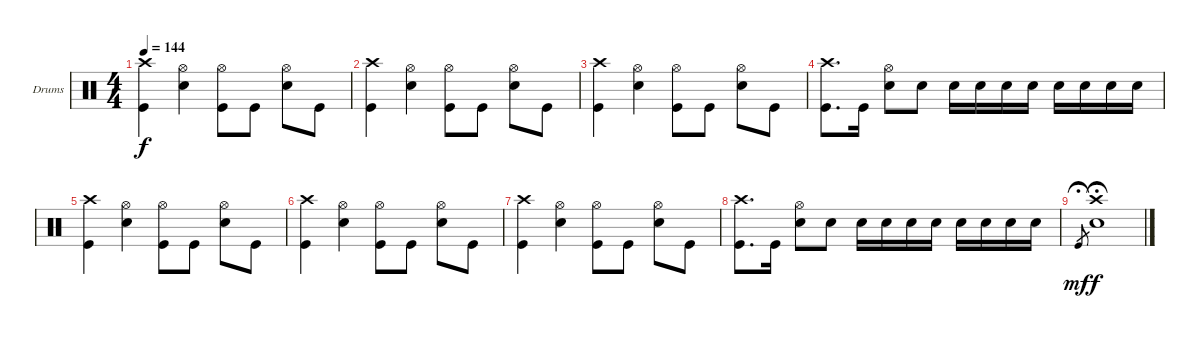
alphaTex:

\defaultSystemsLayout 4
\bracketExtendMode groupsimilarinstruments
\firstSystemTrackNameOrientation horizontal
\otherSystemsTrackNameOrientation horizontal
\track ("Drumkit" "Drums") {instrument percussion}
\staff {score}
\articulation defaults
\ts (4 4)
\tempo 144
\clef neutral
\scale
1.02648
\ks c
("Crash high (hit)" "Kick (hit)").4{dy f} ("Hi-Hat (open)" "Snare (hit) 2").4 ("Hi-Hat (open)" "Kick (hit)").8 "Kick (hit)".8 ("Hi-Hat (open)" "Snare (hit) 2").8 "Kick (hit)".8 |
\scale
0.973518 ("Crash high (hit)" "Kick (hit)").4 ("Hi-Hat (open)" "Snare (hit) 2").4 ("Hi-Hat (open)" "Kick (hit)").8 "Kick (hit)".8 ("Hi-Hat (open)" "Snare (hit) 2").8 "Kick (hit)".8 |
\scale
1.02648 ("Crash high (hit)" "Kick (hit)").4 ("Hi-Hat (open)" "Snare (hit) 2").4 ("Hi-Hat (open)" "Kick (hit)").8 "Kick (hit)".8 ("Hi-Hat (open)" "Snare (hit) 2").8 "Kick (hit)".8 |
\scale
0.973518 ("Crash high (hit)" "Kick (hit)").8{d} "Kick (hit)".16 ("Hi-Hat (open)" "Snare (hit) 2").8 "Snare (hit) 2".8 "Snare (hit) 2".16 "Snare (hit) 2".16 "Snare (hit) 2".16 "Snare (hit) 2".16 "Snare (hit) 2".16 "Snare (hit) 2".16 "Snare (hit) 2".16 "Snare (hit) 2".16 |
\scale
1.02648 ("Crash high (hit)" "Kick (hit)").4 ("Hi-Hat (open)" "Snare (hit) 2").4 ("Hi-Hat (open)" "Kick (hit)").8 "Kick (hit)".8 ("Hi-Hat (open)" "Snare (hit) 2").8 "Kick (hit)".8 |
\scale
0.973518 ("Crash high (hit)" "Kick (hit)").4 ("Hi-Hat (open)" "Snare (hit) 2").4 ("Hi-Hat (open)" "Kick (hit)").8 "Kick (hit)".8 ("Hi-Hat (open)" "Snare (hit) 2").8 "Kick (hit)".8 |
\scale
1.02648 ("Crash high (hit)" "Kick (hit)").4 ("Hi-Hat (open)" "Snare (hit) 2").4 ("Hi-Hat (open)" "Kick (hit)").8 "Kick (hit)".8 ("Hi-Hat (open)" "Snare (hit) 2").8 "Kick (hit)".8 |
\scale
0.973518 ("Crash high (hit)" "Kick (hit)").8{d} "Kick (hit)".16 ("Hi-Hat (open)" "Snare (hit) 2").8 "Snare (hit) 2".8 "Snare (hit) 2".16 "Snare (hit) 2".16 "Snare (hit) 2".16 "Snare (hit) 2".16 "Snare (hit) 2".16 "Snare (hit) 2".16 "Snare (hit) 2".16 "Snare (hit) 2".16 |
"Kick (hit)".8{gr dy mf fermata (medium 0.82)} ("Crash high (hit)" "Snare (hit) 2").1{dy f fermata (medium 0.82)}
